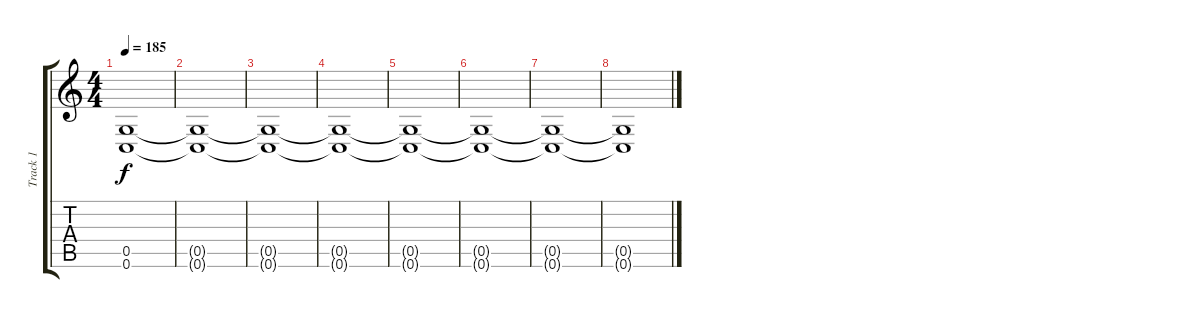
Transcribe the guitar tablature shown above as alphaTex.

\track ("Track 1" "Track 1") {instrument distortionguitar}
\staff {score tabs}
\tuning (D4 A3 F3 C3 G2 C2) {hide}
\ts (4 4)
\tempo 185
\clef g2
\ks c
(0.5 0.6).1{dy f} |
(0.5{t} 0.6{t}).1 |
(0.5{t} 0.6{t}).1 |
(0.5{t} 0.6{t}).1 |
(0.5{t} 0.6{t}).1 |
(0.5{t} 0.6{t}).1 |
(0.5{t} 0.6{t}).1 |
(0.5{t} 0.6{t}).1
